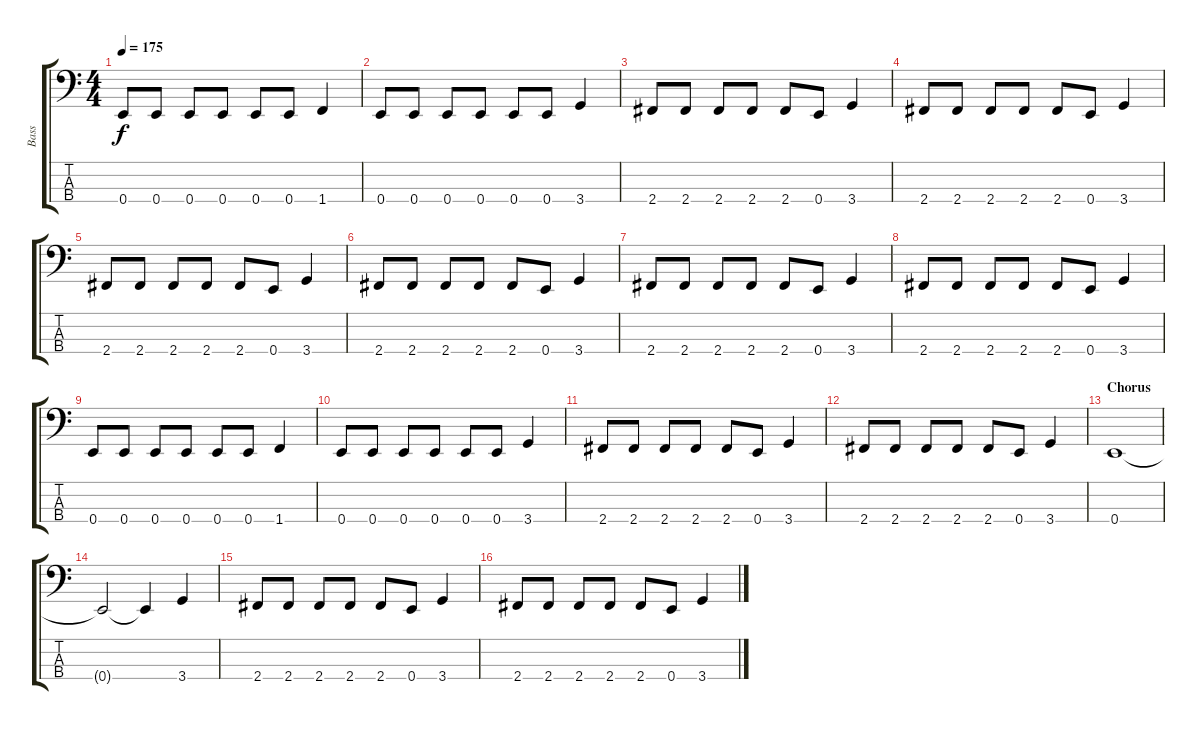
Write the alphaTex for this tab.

\track ("Bass" "Bass") {instrument electricbassfinger}
\staff {score tabs}
\tuning (G2 D2 A1 E1) {hide}
\ts (4 4)
\tempo 175
\clef f4
\ks c
0.4.8{dy f} 0.4.8 0.4.8 0.4.8 0.4.8 0.4.8 1.4.4 |
0.4.8 0.4.8 0.4.8 0.4.8 0.4.8 0.4.8 3.4.4 |
2.4.8 2.4.8 2.4.8 2.4.8 2.4.8 0.4.8 3.4.4 |
2.4.8 2.4.8 2.4.8 2.4.8 2.4.8 0.4.8 3.4.4 |
2.4.8 2.4.8 2.4.8 2.4.8 2.4.8 0.4.8 3.4.4 |
2.4.8 2.4.8 2.4.8 2.4.8 2.4.8 0.4.8 3.4.4 |
2.4.8 2.4.8 2.4.8 2.4.8 2.4.8 0.4.8 3.4.4 |
2.4.8 2.4.8 2.4.8 2.4.8 2.4.8 0.4.8 3.4.4 |
0.4.8 0.4.8 0.4.8 0.4.8 0.4.8 0.4.8 1.4.4 |
0.4.8 0.4.8 0.4.8 0.4.8 0.4.8 0.4.8 3.4.4 |
2.4.8 2.4.8 2.4.8 2.4.8 2.4.8 0.4.8 3.4.4 |
2.4.8 2.4.8 2.4.8 2.4.8 2.4.8 0.4.8 3.4.4 |
\section ("" "Chorus")
0.4.1 |
0.4{t}.2 0.4{t}.4 3.4.4 |
2.4.8 2.4.8 2.4.8 2.4.8 2.4.8 0.4.8 3.4.4 |
2.4.8 2.4.8 2.4.8 2.4.8 2.4.8 0.4.8 3.4.4
